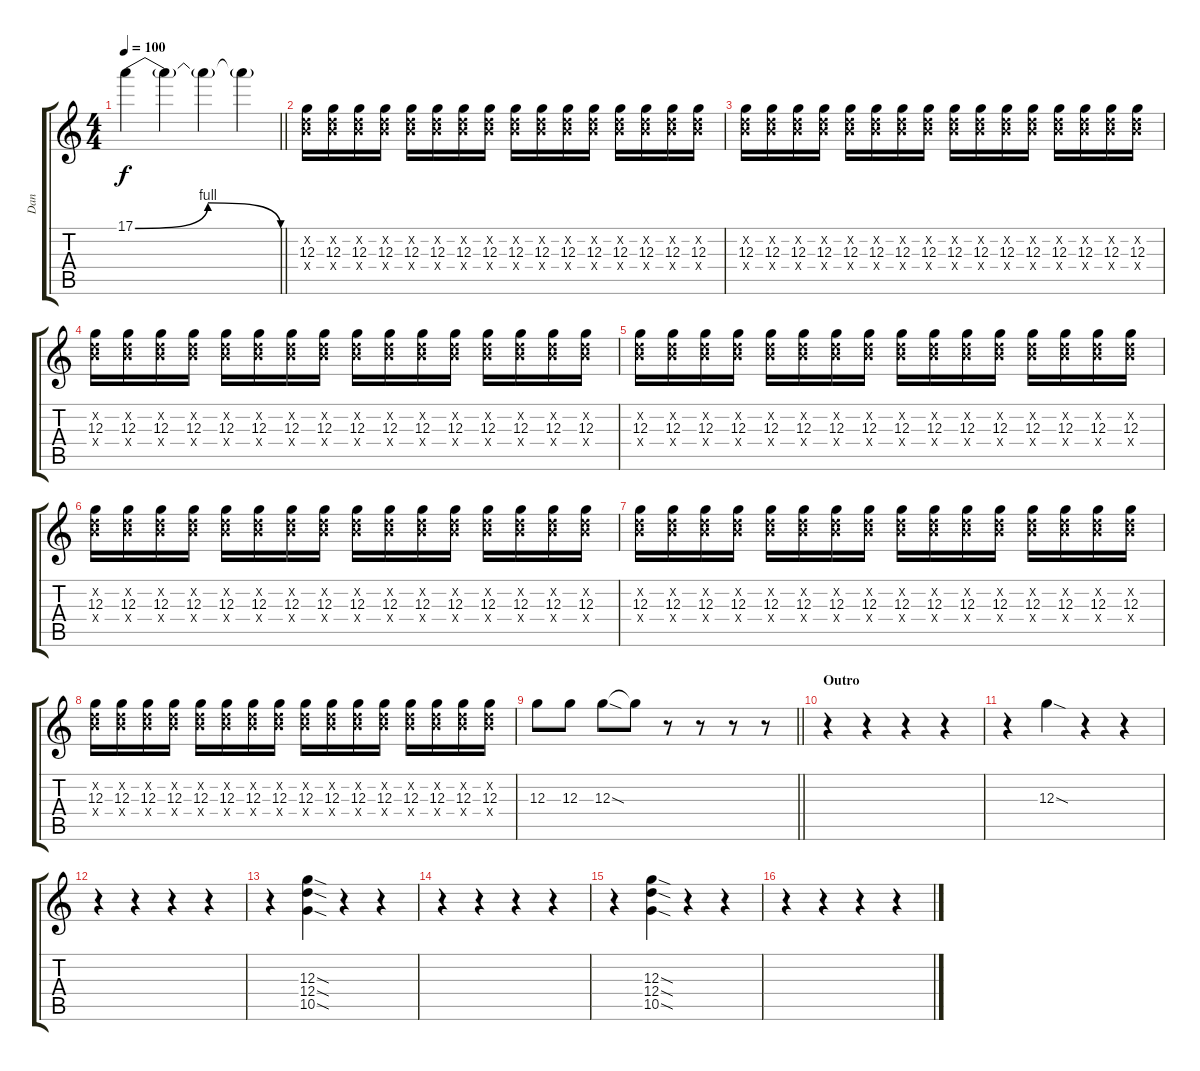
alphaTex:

\track ("Dan" "Dan") {instrument electricguitarjazz}
\staff {score tabs}
\tuning (E4 B3 G3 D3 A2 E2) {hide}
\ts (4 4)
\tempo 100
\clef g2
\barLineRight lightlight
\ks c
17.1{be (bendrelease 0 0 15 4 50 4 60 0)}.4{dy f} 17.1{t}.4 17.1{t}.4 17.1{t}.4 |
(0.2{x} 12.3 12.4{x}).16 (0.2{x} 12.3 12.4{x}).16 (0.2{x} 12.3 12.4{x}).16 (0.2{x} 12.3 12.4{x}).16 (0.2{x} 12.3 12.4{x}).16 (0.2{x} 12.3 12.4{x}).16 (0.2{x} 12.3 12.4{x}).16 (0.2{x} 12.3 12.4{x}).16 (0.2{x} 12.3 12.4{x}).16 (0.2{x} 12.3 12.4{x}).16 (0.2{x} 12.3 12.4{x}).16 (0.2{x} 12.3 12.4{x}).16 (0.2{x} 12.3 12.4{x}).16 (0.2{x} 12.3 12.4{x}).16 (0.2{x} 12.3 12.4{x}).16 (0.2{x} 12.3 12.4{x}).16 |
(0.2{x} 12.3 12.4{x}).16 (0.2{x} 12.3 12.4{x}).16 (0.2{x} 12.3 12.4{x}).16 (0.2{x} 12.3 12.4{x}).16 (0.2{x} 12.3 12.4{x}).16 (0.2{x} 12.3 12.4{x}).16 (0.2{x} 12.3 12.4{x}).16 (0.2{x} 12.3 12.4{x}).16 (0.2{x} 12.3 12.4{x}).16 (0.2{x} 12.3 12.4{x}).16 (0.2{x} 12.3 12.4{x}).16 (0.2{x} 12.3 12.4{x}).16 (0.2{x} 12.3 12.4{x}).16 (0.2{x} 12.3 12.4{x}).16 (0.2{x} 12.3 12.4{x}).16 (0.2{x} 12.3 12.4{x}).16 |
(0.2{x} 12.3 12.4{x}).16 (0.2{x} 12.3 12.4{x}).16 (0.2{x} 12.3 12.4{x}).16 (0.2{x} 12.3 12.4{x}).16 (0.2{x} 12.3 12.4{x}).16 (0.2{x} 12.3 12.4{x}).16 (0.2{x} 12.3 12.4{x}).16 (0.2{x} 12.3 12.4{x}).16 (0.2{x} 12.3 12.4{x}).16 (0.2{x} 12.3 12.4{x}).16 (0.2{x} 12.3 12.4{x}).16 (0.2{x} 12.3 12.4{x}).16 (0.2{x} 12.3 12.4{x}).16 (0.2{x} 12.3 12.4{x}).16 (0.2{x} 12.3 12.4{x}).16 (0.2{x} 12.3 12.4{x}).16 |
(0.2{x} 12.3 12.4{x}).16 (0.2{x} 12.3 12.4{x}).16 (0.2{x} 12.3 12.4{x}).16 (0.2{x} 12.3 12.4{x}).16 (0.2{x} 12.3 12.4{x}).16 (0.2{x} 12.3 12.4{x}).16 (0.2{x} 12.3 12.4{x}).16 (0.2{x} 12.3 12.4{x}).16 (0.2{x} 12.3 12.4{x}).16 (0.2{x} 12.3 12.4{x}).16 (0.2{x} 12.3 12.4{x}).16 (0.2{x} 12.3 12.4{x}).16 (0.2{x} 12.3 12.4{x}).16 (0.2{x} 12.3 12.4{x}).16 (0.2{x} 12.3 12.4{x}).16 (0.2{x} 12.3 12.4{x}).16 |
(0.2{x} 12.3 12.4{x}).16 (0.2{x} 12.3 12.4{x}).16 (0.2{x} 12.3 12.4{x}).16 (0.2{x} 12.3 12.4{x}).16 (0.2{x} 12.3 12.4{x}).16 (0.2{x} 12.3 12.4{x}).16 (0.2{x} 12.3 12.4{x}).16 (0.2{x} 12.3 12.4{x}).16 (0.2{x} 12.3 12.4{x}).16 (0.2{x} 12.3 12.4{x}).16 (0.2{x} 12.3 12.4{x}).16 (0.2{x} 12.3 12.4{x}).16 (0.2{x} 12.3 12.4{x}).16 (0.2{x} 12.3 12.4{x}).16 (0.2{x} 12.3 12.4{x}).16 (0.2{x} 12.3 12.4{x}).16 |
(0.2{x} 12.3 12.4{x}).16 (0.2{x} 12.3 12.4{x}).16 (0.2{x} 12.3 12.4{x}).16 (0.2{x} 12.3 12.4{x}).16 (0.2{x} 12.3 12.4{x}).16 (0.2{x} 12.3 12.4{x}).16 (0.2{x} 12.3 12.4{x}).16 (0.2{x} 12.3 12.4{x}).16 (0.2{x} 12.3 12.4{x}).16 (0.2{x} 12.3 12.4{x}).16 (0.2{x} 12.3 12.4{x}).16 (0.2{x} 12.3 12.4{x}).16 (0.2{x} 12.3 12.4{x}).16 (0.2{x} 12.3 12.4{x}).16 (0.2{x} 12.3 12.4{x}).16 (0.2{x} 12.3 12.4{x}).16 |
(0.2{x} 12.3 12.4{x}).16 (0.2{x} 12.3 12.4{x}).16 (0.2{x} 12.3 12.4{x}).16 (0.2{x} 12.3 12.4{x}).16 (0.2{x} 12.3 12.4{x}).16 (0.2{x} 12.3 12.4{x}).16 (0.2{x} 12.3 12.4{x}).16 (0.2{x} 12.3 12.4{x}).16 (0.2{x} 12.3 12.4{x}).16 (0.2{x} 12.3 12.4{x}).16 (0.2{x} 12.3 12.4{x}).16 (0.2{x} 12.3 12.4{x}).16 (0.2{x} 12.3 12.4{x}).16 (0.2{x} 12.3 12.4{x}).16 (0.2{x} 12.3 12.4{x}).16 (0.2{x} 12.3 12.4{x}).16 |
\barLineRight lightlight
12.3.8 12.3.8 12.3{sod}.8 12.3{t}.8 r.8 r.8 r.8 r.8 |
\section ("" "Outro")
r.4 r.4 r.4 r.4 |
r.4 12.3{sod}.4 r.4 r.4 |
r.4 r.4 r.4 r.4 |
r.4 (12.3{sod} 12.4{sod} 10.5{sod}).4 r.4 r.4 |
r.4 r.4 r.4 r.4 |
r.4 (12.3{sod} 12.4{sod} 10.5{sod}).4 r.4 r.4 |
r.4 r.4 r.4 r.4
